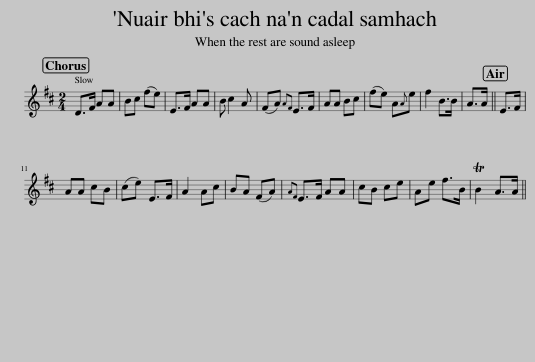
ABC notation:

X:1
L:1/8
M:2/4
I:linebreak $
K:D
V:1 treble
V:1
 D>F AA | Bc (fe) | E>F AA | B c2 A | (FA){AF} E>F | %5
 AA Bc | (fe) A{A}e | f2 B>B | A>A || E>F |$ %10
 AA cB | (ce) E>F | A2 Ac | BA (FA) |{AF} E>F AA | %15
 cB ce | Ae f>B | TB2 A>A || %18
